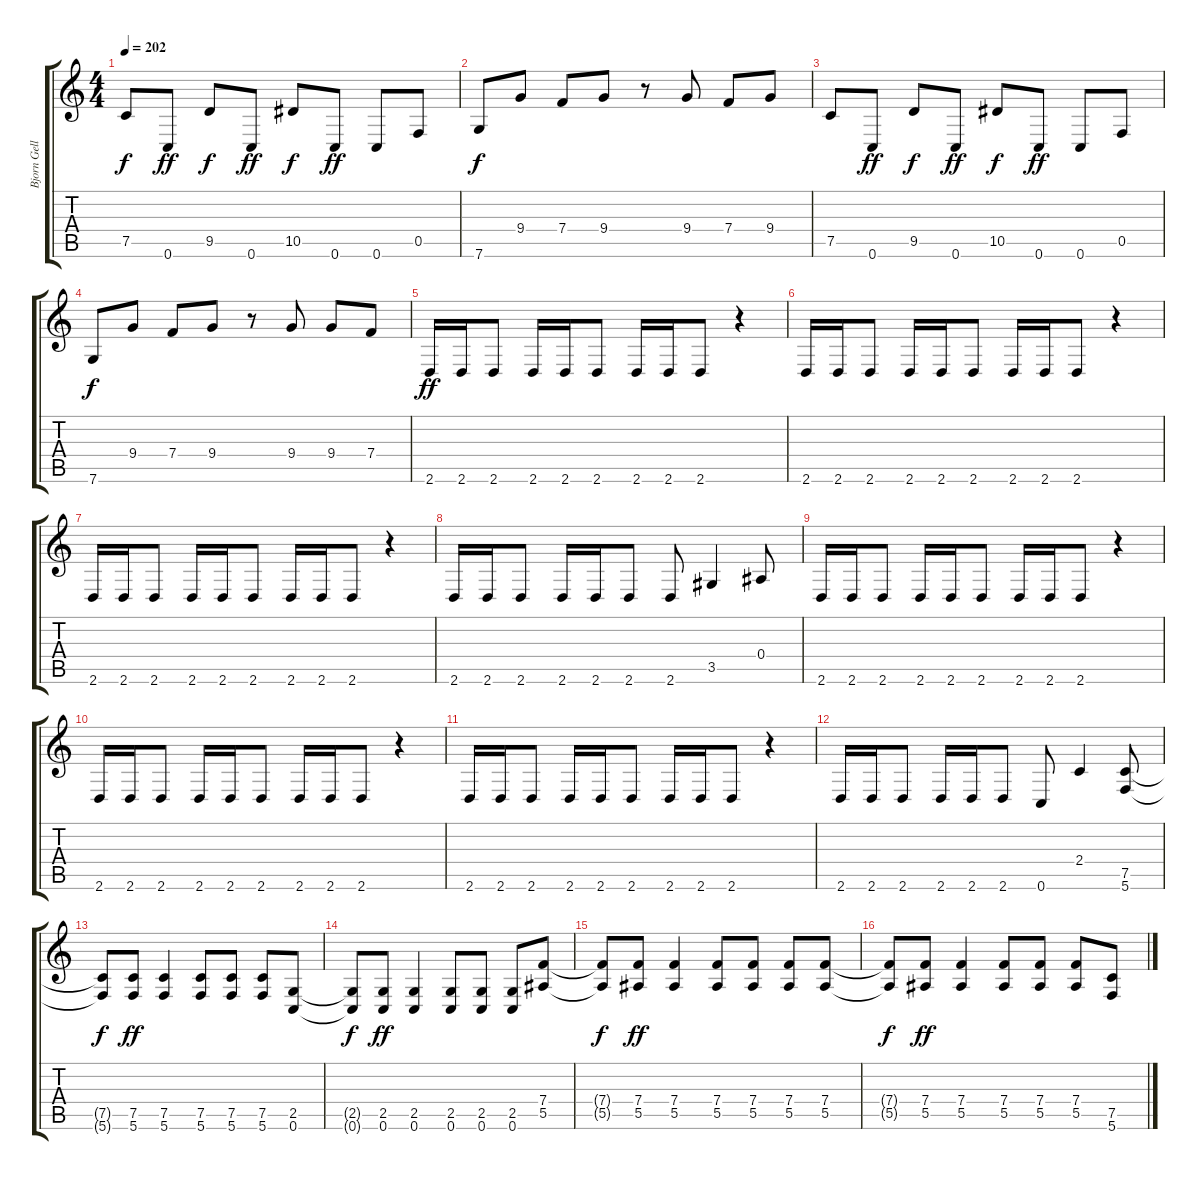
\track ("Bjorn Gellotte" "Bjorn Gell") {instrument distortionguitar}
\staff {score tabs}
\tuning (C4 G3 Eb3 Bb2 F2 C2) {hide}
\ts (4 4)
\tempo 202
\clef g2
\ks c
7.5.8{dy f} 0.6.8{dy ff} 9.5.8{dy f} 0.6.8{dy ff} 10.5.8{dy f} 0.6.8{dy ff} 0.6.8 0.5.8 |
7.6.8{dy f} 9.4.8 7.4.8 9.4.8 r.8 9.4.8 7.4.8 9.4.8 |
7.5.8 0.6.8{dy ff} 9.5.8{dy f} 0.6.8{dy ff} 10.5.8{dy f} 0.6.8{dy ff} 0.6.8 0.5.8 |
7.6.8{dy f} 9.4.8 7.4.8 9.4.8 r.8 9.4.8 9.4.8 7.4.8 |
2.6.16{dy ff} 2.6.16 2.6.8 2.6.16 2.6.16 2.6.8 2.6.16 2.6.16 2.6.8 r.4 |
2.6.16 2.6.16 2.6.8 2.6.16 2.6.16 2.6.8 2.6.16 2.6.16 2.6.8 r.4 |
2.6.16 2.6.16 2.6.8 2.6.16 2.6.16 2.6.8 2.6.16 2.6.16 2.6.8 r.4 |
2.6.16 2.6.16 2.6.8 2.6.16 2.6.16 2.6.8 2.6.8 3.5.4 0.4.8 |
2.6.16 2.6.16 2.6.8 2.6.16 2.6.16 2.6.8 2.6.16 2.6.16 2.6.8 r.4 |
2.6.16 2.6.16 2.6.8 2.6.16 2.6.16 2.6.8 2.6.16 2.6.16 2.6.8 r.4 |
2.6.16 2.6.16 2.6.8 2.6.16 2.6.16 2.6.8 2.6.16 2.6.16 2.6.8 r.4 |
2.6.16 2.6.16 2.6.8 2.6.16 2.6.16 2.6.8 0.6.8 2.4.4 (7.5 5.6).8 |
(7.5{t} 5.6{t}).8{dy f} (7.5 5.6).8{dy ff} (7.5 5.6).4 (7.5 5.6).8 (7.5 5.6).8 (7.5 5.6).8 (2.5 0.6).8 |
(2.5{t} 0.6{t}).8{dy f} (2.5 0.6).8{dy ff} (2.5 0.6).4 (2.5 0.6).8 (2.5 0.6).8 (2.5 0.6).8 (7.4 5.5).8 |
(7.4{t} 5.5{t}).8{dy f} (7.4 5.5).8{dy ff} (7.4 5.5).4 (7.4 5.5).8 (7.4 5.5).8 (7.4 5.5).8 (7.4 5.5).8 |
(7.4{t} 5.5{t}).8{dy f} (7.4 5.5).8{dy ff} (7.4 5.5).4 (7.4 5.5).8 (7.4 5.5).8 (7.4 5.5).8 (7.5 5.6).8
